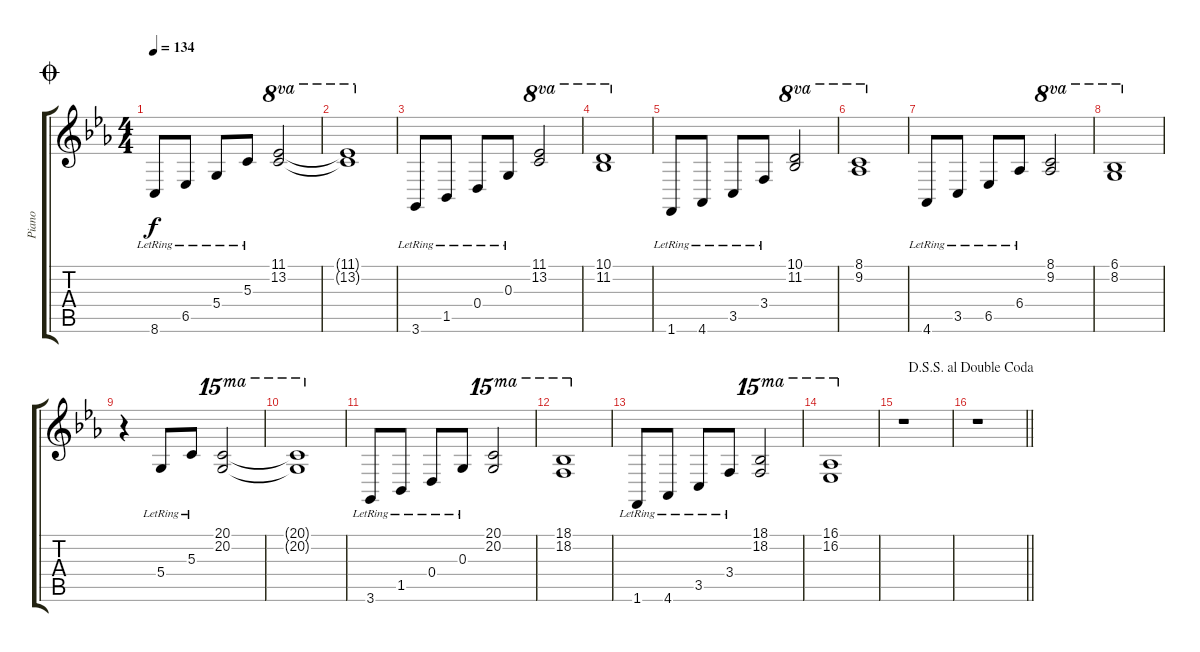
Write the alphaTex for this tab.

\track ("Piano" "Piano") {instrument brightacousticpiano}
\staff {score tabs}
\tuning (E4 B3 G3 D3 A2 E2) {hide}
\ts (4 4)
\jump coda
\tempo 134
\clef g2
\ks eb
8.6{lr}.8{dy f} 6.5{lr}.8 5.4{lr}.8 5.3{lr}.8 (11.1 13.2).2{ot 8va} |
(11.1{t} 13.2{t}).1{ot 8va} |
3.6{lr}.8 1.5{lr}.8 0.4{lr}.8 0.3{lr}.8 (11.1 13.2).2{ot 8va} |
(10.1 11.2).1{ot 8va} |
1.6{lr}.8 4.6{lr}.8 3.5{lr}.8 3.4{lr}.8 (10.1 11.2).2{ot 8va} |
(8.1 9.2).1{ot 8va} |
4.6{lr}.8 3.5{lr}.8 6.5{lr}.8 6.4{lr}.8 (8.1 9.2).2{ot 8va} |
(6.1 8.2).1{ot 8va} |
r.4 5.4{lr}.8 5.3{lr}.8 (20.1 20.2).2{ot 15ma} |
(20.1{t} 20.2{t}).1{ot 15ma} |
3.6{lr}.8 1.5{lr}.8 0.4{lr}.8 0.3{lr}.8 (20.1 20.2).2{ot 15ma} |
(18.1 18.2).1{ot 15ma} |
1.6{lr}.8 4.6{lr}.8 3.5{lr}.8 3.4{lr}.8 (18.1 18.2).2{ot 15ma} |
(16.1 16.2).1{ot 15ma} |
r.1 |
\jump dalsegnosegnoaldoublecoda
\barLineRight lightlight
r.1
